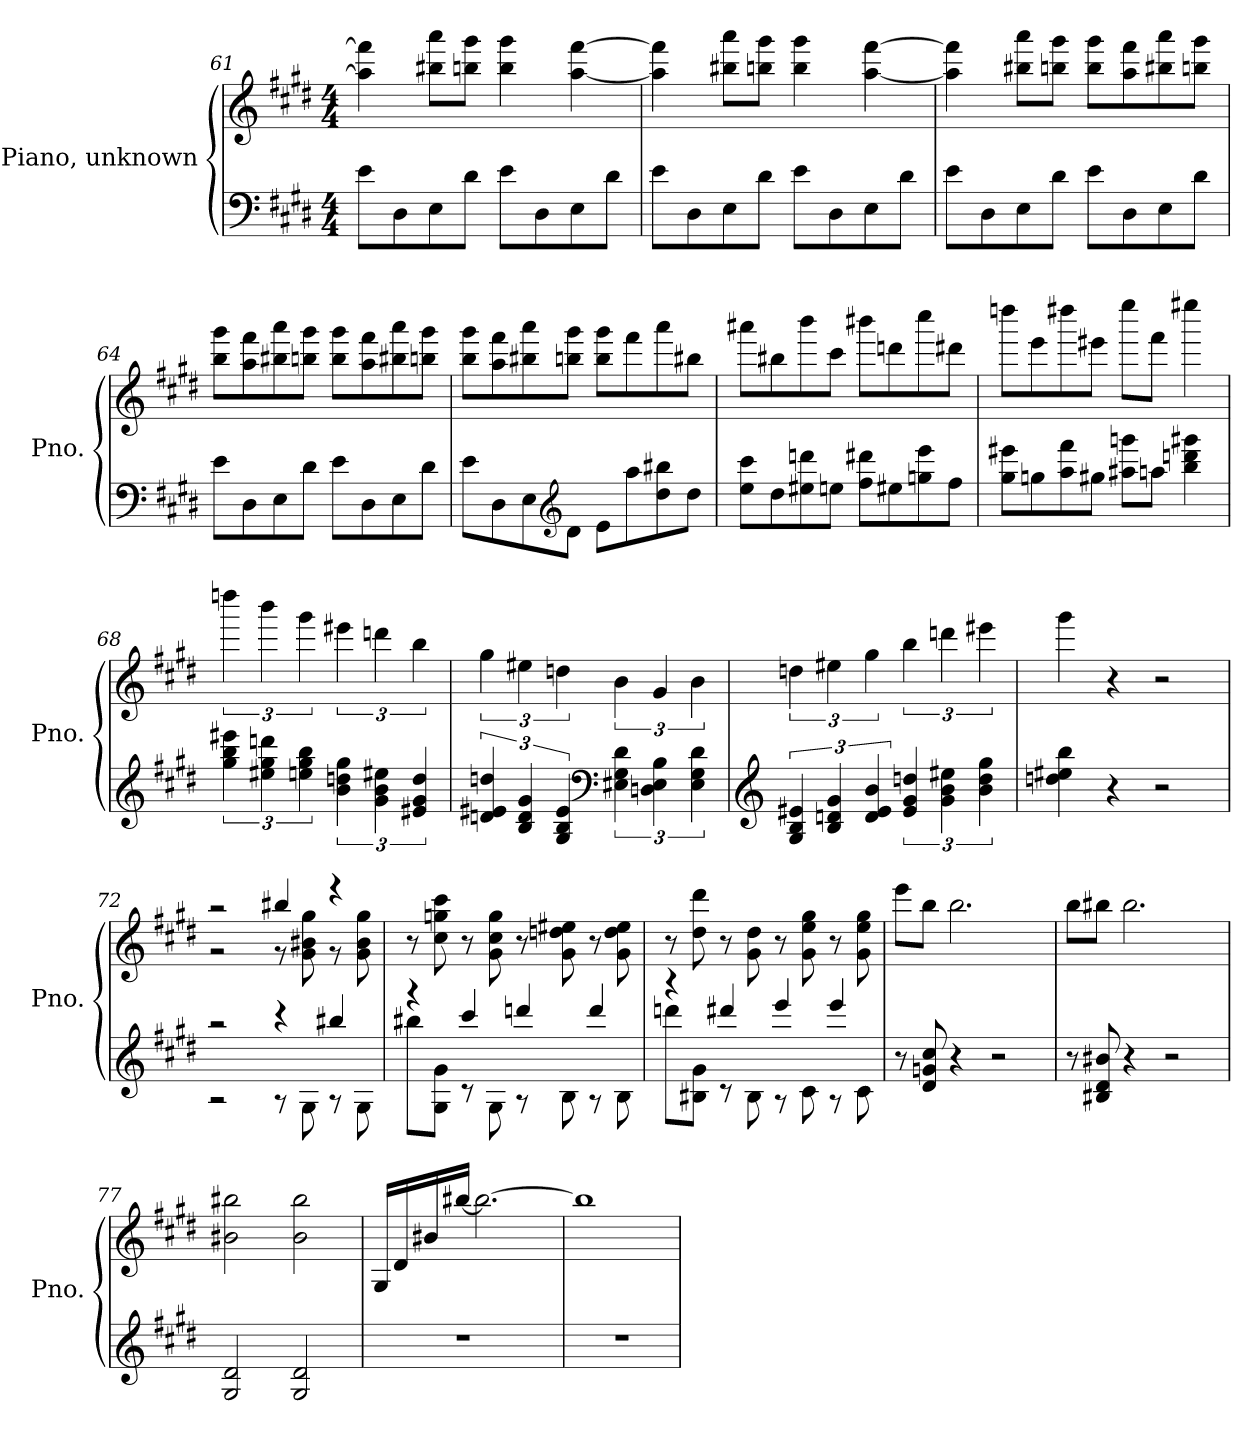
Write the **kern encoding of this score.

**kern	**kern
*part1	*part1
*staff2	*staff1
*I"Piano, unknown	*
*I'Pno.	*
*clefF4	*clefG2
*k[f#c#g#d#]	*k[f#c#g#d#]
*M4/4	*M4/4
=61	=61
8e\L	4aa\] 4fff#\]
8D#\	.
8E\	8bb#X\ 8aaa\L
8d#\J	8bbn\ 8ggg#\J
8e\L	4bb\ 4ggg#\
8D#\	.
8E\	[4aa\ [4fff#\
8d#\J	.
=62	=62
8e\L	4aa\] 4fff#\]
8D#\	.
8E\	8bb#X\ 8aaa\L
8d#\J	8bbn\ 8ggg#\J
8e\L	4bb\ 4ggg#\
8D#\	.
8E\	[4aa\ [4fff#\
8d#\J	.
!!LO:LB:g=z
=63	=63
8e\L	4aa\] 4fff#\]
8D#\	.
8E\	8bb#X\ 8aaa\L
8d#\J	8bbn\ 8ggg#\J
8e\L	8bb\ 8ggg#\L
8D#\	8aa\ 8fff#\
8E\	8bb#X\ 8aaa\
8d#\J	8bbn\ 8ggg#\J
=64	=64
8e\L	8bb\ 8ggg#\L
8D#\	8aa\ 8fff#\
8E\	8bb#X\ 8aaa\
8d#\J	8bbn\ 8ggg#\J
8e\L	8bb\ 8ggg#\L
8D#\	8aa\ 8fff#\
8E\	8bb#X\ 8aaa\
8d#\J	8bbn\ 8ggg#\J
=65	=65
8e\L	8bb\ 8ggg#\L
8D#\	8aa\ 8fff#\
8E\	8bb#X\ 8aaa\
*clefG2	*
8d#\J	8bbn\ 8ggg#\J
8e\L	8bb\ 8ggg#\L
8aa\	8fff#\
8dd#\ 8bb#X\	8aaa\
8dd#\J	8bb#X\J
!!LO:LB:g=z
=66	=66
8ee\ 8ccc#\L	8aaa#X\L
8dd#\	8bb#X\
8ee#X\ 8dddn\	8bbb\
8een\J	8ccc#\J
8ff#\ 8ddd#X\L	8bbb#X\L
8ee#X\	8dddn\
8ggn\ 8eee\	8cccc#\
8ff#\J	8ddd#X\J
=67	=67
8gg#\ 8eee#X\L	8ddddn\L
8ggn\	8eee\
8aa\ 8fff#\	8dddd#X\
8gg#X\J	8eee#X\J
8aa#X\ 8gggn\L	8eeee\L
8aan\J	8fff#\J
4bb\ 4dddn\ 4ggg#X\	4eeee#X\
=68	=68
6gg#\ 6bb\ 6eee#X\	6ddddn\
6ee#X\ 6gg#\ 6dddn\	6bbb\
6een\ 6gg#\ 6bb\	6ggg#\
6b\ 6ddn\ 6gg#\	6eee#X\
6g#\ 6b\ 6ee#X\	6dddn\
6e#X/ 6g#/ 6dd/	6bb\
!!LO:LB:g=z
=69	=69
6dn/ 6e#X/ 6ddn/	6gg#\
6B/ 6d/ 6g#/	6ee#X\
6G#/ 6B/ 6e#/	6ddn\
*clefF4	*
6E#X\ 6G#\ 6d\	6b\
6Dn\ 6E#\ 6B\	6g#/
6E#\ 6G#\ 6d\	6b\
=70	=70
*clefG2	*
6G#/ 6B/ 6e#X/	6ddn\
6B/ 6dn/ 6g#/	6ee#X\
6d/ 6e#/ 6b/	6gg#\
6e#/ 6g#/ 6ddn/	6bb\
6g#\ 6b\ 6ee#X\	6dddn\
6b\ 6dd\ 6gg#\	6eee#X\
=71	=71
4ddn\ 4ee#X\ 4bb\	4ggg#\
4r	4r
2r	2r
=72	=72
*^	*^
2r	2r	2r	2r
4r	8r	4bb#X/	8r
.	8G#\	.	8g#\ 8b#X\ 8gg#\
4bb#X/	8r	4r	8r
.	8G#\	.	8g#\ 8b#\ 8gg#\
*	*	*v	*v
!!LO:LB:g=z
=73	=73	=73
4r	8bb#X\L	8r
.	8G#\ 8g#\J	8cc#\ 8ggn\ 8ccc#\
4ccc#/	8r	8r
.	8G#\	8g#\ 8cc#\ 8gg\
4dddn/	8r	8r
.	8B\	8g#\ 8ddn\ 8ee#X\
4ddd/	8r	8r
.	8B\	8g#\ 8dd\ 8ee#\
=74	=74	=74
4r	8dddn\L	8r
.	8B#X\ 8g#\J	8dd#\ 8ddd#\
4ddd#X/	8r	8r
.	8B#\	8g#\ 8dd#\
4eee/	8r	8r
.	8c#\	8g#\ 8ee\ 8gg#\
4eee/	8r	8r
.	8c#\	8g#\ 8ee\ 8gg#\
*v	*v	*
=75	=75
8r	8eee\L
8d#/ 8gn/ 8cc#/	8bb\J
4r	2.bb\
2r	.
=76	=76
8r	8bb\L
8B#X/ 8d#/ 8b#X/	8bb#X\J
4r	2.bb#\
2r	.
=77	=77
2G#/ 2d#/	2b#X\ 2bb#X\
2G#/ 2d#/	2b#\ 2bb#\
!!LO:LB:g=z
=78	=78
1r	16G#/LL
.	16d#/
.	16b#X/
.	[16bb#X/JJ
.	2.bb#\_
=79	=79
1r	1bb#]
=	=
*-	*-
